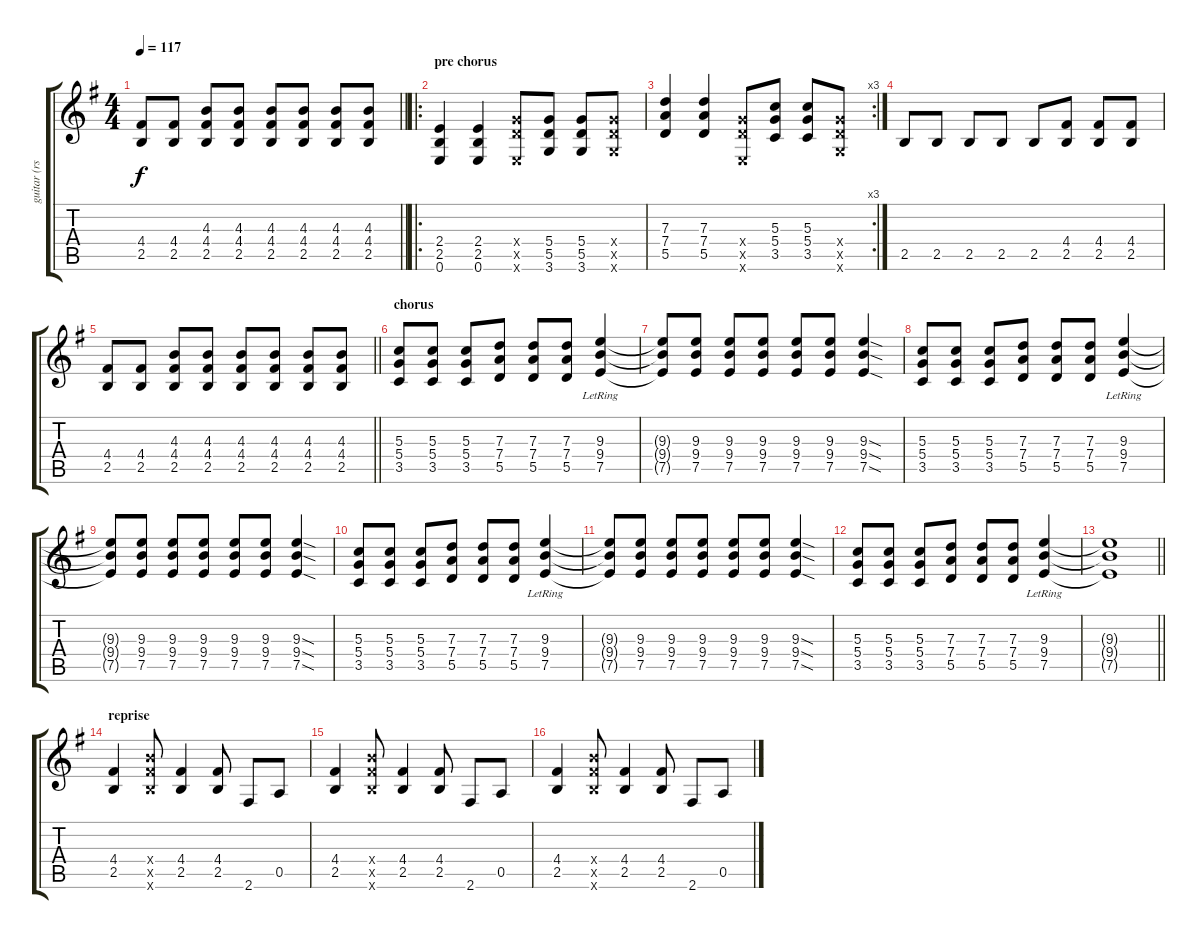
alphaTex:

\track ("guitar (rse)" "guitar (rs") {instrument overdrivenguitar}
\staff {score tabs}
\tuning (E4 B3 G3 D3 A2 E2) {hide}
\ts (4 4)
\tempo 117
\clef g2
\barLineRight lightlight
\ks g
(4.4 2.5).8{dy f} (4.4 2.5).8 (4.3 4.4 2.5).8 (4.3 4.4 2.5).8 (4.3 4.4 2.5).8 (4.3 4.4 2.5).8 (4.3 4.4 2.5).8 (4.3 4.4 2.5).8 |
\ro
\section ("" "pre chorus")
(2.4 2.5 0.6).4 (2.4 2.5 0.6).4 (5.4{x} 5.5{x} 0.6{x}).8 (5.4 5.5 3.6).8 (5.4 5.5 3.6).8 (5.4{x} 5.5{x} 3.6{x}).8 |
\rc 3
(7.3 7.4 5.5).4 (7.3 7.4 5.5).4 (5.4{x} 5.5{x} 0.6{x}).8 (5.3 5.4 3.5).8 (5.3 5.4 3.5).8 (5.4{x} 5.5{x} 3.6{x}).8 |
2.5.8 2.5.8 2.5.8 2.5.8 2.5.8 (4.4 2.5).8 (4.4 2.5).8 (4.4 2.5).8 |
\barLineRight lightlight
(4.4 2.5).8 (4.4 2.5).8 (4.3 4.4 2.5).8 (4.3 4.4 2.5).8 (4.3 4.4 2.5).8 (4.3 4.4 2.5).8 (4.3 4.4 2.5).8 (4.3 4.4 2.5).8 |
\section ("" "chorus")
(5.3 5.4 3.5).8 (5.3 5.4 3.5).8 (5.3 5.4 3.5).8 (7.3 7.4 5.5).8 (7.3 7.4 5.5).8 (7.3 7.4 5.5).8 (9.3{lr} 9.4{lr} 7.5{lr}).4 |
(9.3{t} 9.4{t} 7.5{t}).8 (9.3 9.4 7.5).8 (9.3 9.4 7.5).8 (9.3 9.4 7.5).8 (9.3 9.4 7.5).8 (9.3 9.4 7.5).8 (9.3{sod} 9.4{sod} 7.5{sod}).4 |
(5.3 5.4 3.5).8 (5.3 5.4 3.5).8 (5.3 5.4 3.5).8 (7.3 7.4 5.5).8 (7.3 7.4 5.5).8 (7.3 7.4 5.5).8 (9.3{lr} 9.4{lr} 7.5{lr}).4 |
(9.3{t} 9.4{t} 7.5{t}).8 (9.3 9.4 7.5).8 (9.3 9.4 7.5).8 (9.3 9.4 7.5).8 (9.3 9.4 7.5).8 (9.3 9.4 7.5).8 (9.3{sod} 9.4{sod} 7.5{sod}).4 |
(5.3 5.4 3.5).8 (5.3 5.4 3.5).8 (5.3 5.4 3.5).8 (7.3 7.4 5.5).8 (7.3 7.4 5.5).8 (7.3 7.4 5.5).8 (9.3{lr} 9.4{lr} 7.5{lr}).4 |
(9.3{t} 9.4{t} 7.5{t}).8 (9.3 9.4 7.5).8 (9.3 9.4 7.5).8 (9.3 9.4 7.5).8 (9.3 9.4 7.5).8 (9.3 9.4 7.5).8 (9.3{sod} 9.4{sod} 7.5{sod}).4 |
(5.3 5.4 3.5).8 (5.3 5.4 3.5).8 (5.3 5.4 3.5).8 (7.3 7.4 5.5).8 (7.3 7.4 5.5).8 (7.3 7.4 5.5).8 (9.3{lr} 9.4{lr} 7.5{lr}).4 |
\barLineRight lightlight
(9.3{t} 9.4{t} 7.5{t}).1 |
\section ("" "reprise")
(4.4 2.5).4 (9.4{x} 9.5{x} 7.6{x}).8 (4.4 2.5).4 (4.4 2.5).8 2.6.8 0.5.8 |
(4.4 2.5).4 (9.4{x} 9.5{x} 7.6{x}).8 (4.4 2.5).4 (4.4 2.5).8 2.6.8 0.5.8 |
(4.4 2.5).4 (9.4{x} 9.5{x} 7.6{x}).8 (4.4 2.5).4 (4.4 2.5).8 2.6.8 0.5.8
